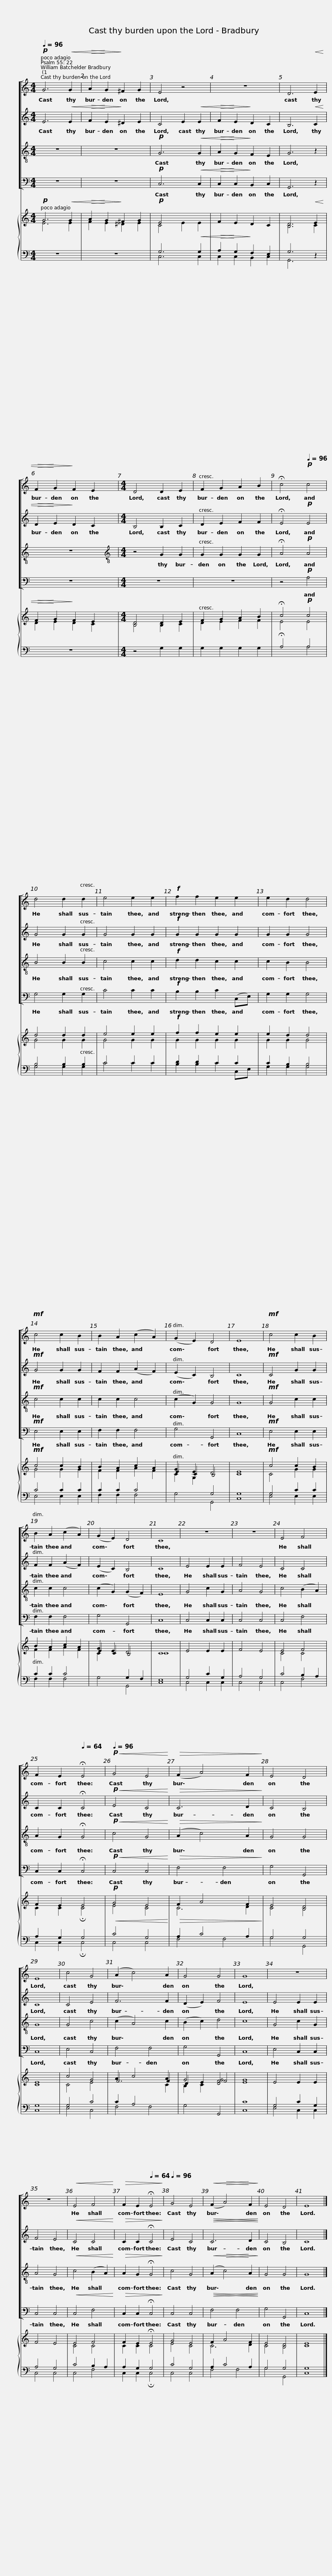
X:1
%%score [ 1 2 3 4 ] { ( 5 6 ) | ( 7 8 ) }
L:1/8
Q:1/4=96
M:4/4
I:linebreak $
K:C
V:1 treble
V:2 treble
V:3 treble-8
V:4 bass
V:5 treble
V:6 treble
V:7 bass
V:8 bass
V:1
!p! G6!<(! G2 |!>(! A2!<)! G2!>)! ^F2 G2 | E4 z4 | z8 | D6!<(! E2 | %5
!>(! F2!<)! G2!>)! F2 E2 |$[M:4/4] D4 D2 E2 | F2 G2 A2 B2 |[Q:1/4=64] !fermata!c4!p![Q:1/4=96] c4 | d4 d2 d2 | %10
 e4 e2 e2 |!f! f2 f2 e2 e2 |$ e2 d2 d4 |!mf! c4 c2 B2 | B2 A2 (c2 A2) | %15
 (G2 E2) D4 | E8 |!mf! c4 c2 B2 | B2 A2 (c2 A2) |$ (G2 E2) D4 | %20
 C8 | z8 | z8 | E4 F4 | F2 E2[Q:1/4=64] !fermata!E4 | %25
!p![Q:1/4=96]!<(! G4 E4!<)! |!>(! (F2 A4) F2!>)! |$ E4 D4 | E8 | c4 G4 | %30
 (A2 c4) A2 | G4 G4 | G8 | z8 | z8 |$ %35
!<(! E4 F4!<)! |!>(! F2 E2[Q:1/4=64] !fermata!E4!>)! |[Q:1/4=96] G4 E4 |!<(! (F2!>(! A4)!<)! F2!>)! | E4 D4 | %40
 E8 |] %41
V:2
 E6!<(! E2 |!>(! F2!<)! E2!>)! ^D2 E2 | C4 E2!<(! E2 |!>(! F2!<)! E2!>)! D2 C2 | B,6!<(! C2 | %5
!>(! D2!<)! E2!>)! D2 C2 |$[M:4/4] B,4 B,2 C2 | D2 E2 F2 F2 | !fermata!E4!p! E4 | G4 G2 G2 | %10
 G4 G2 G2 |!f! G2 G2 G2 G2 |$ G2 G2 G4 |!mf! G4 G2 G2 | F2 F2 (A2 F2) | %15
 (E2 C2) B,4 | C8 |!mf! C4 G2 G2 | F2 F2 (A2 F2) |$ (E2 C2) B,4 | %20
 C8 | E4 E2 E2 | F4 E4 | C4 C4 | C2 C2 !fermata!C4 | %25
!p!!<(! E4 C4!<)! |!>(! C6 D2!>)! |$ C4 B,4 | C8 | C4 E4 | %30
 F6 F2 | (D2 E2) F4 | E8 | E4 E2 E2 | F4 E4 |$ %35
!<(! C4 C4!<)! |!>(! C2 C2 !fermata!C4!>)! | E4 C4 |!<(!!>(! C6 D2!<)!!>)! | C4 B,4 | %40
 C8 |] %41
V:3
 z8 | z8 |!p! G6!<(! G2 |!>(! A2!<)! G2!>)! F2 E2 | G6 z2 | %5
 z8 |$[M:4/4][K:treble-8] z4 G2 G2 | G2 G2 G2 G2 | !fermata!A4!p! A4 | B4 B2 B2 | %10
 c4 c2 c2 |!f! d2 d2 c2 c2 |$ c2 B2 B4 |!mf! c4 c2 c2 | c2 c2 c4 | %15
 (c2 G2) G4 | G8 |!mf! G4 c2 c2 | c2 c2 c4 |$ (c2 G2) (G2 F2) | %20
 E8 | G4 c2 G2 | A4 G4 | c4 (B2 A2) | A2 G2 !fermata!G4 | %25
!p!!<(! c4 G4!<)! |!>(! (A2 c4) A2!>)! |$ G4 G4 | G8 | G4 c4 | %30
 (c2 A4) c2 | (B2 c2) d4 | c8 | G4 c2 G2 | A4 G4 |$ %35
!<(! c4 (B2 A2)!<)! |!>(! A2 G2 !fermata!G4!>)! | c4 G4 |!<(! (A2!>(! c4)!<)! A2!>)! | G4 G4 | %40
 G8 |] %41
V:4
 z8 | z8 |!p! C,6!<(! C,2 |!>(! C,2!<)! C,2!>)! B,,2 C,2 | G,,6 z2 | %5
 z8 |$[M:4/4] z8 | z8 | z4!p! A,4 | G,4 G,2 G,2 | %10
 C4 C2 C2 |!f! B,2 B,2 C2 (C,E,) |$ G,2 G,2 G,4 |!mf! E,4 E,2 E,2 | F,2 F,2 F,4 | %15
 G,4 G,,4 | C,8 |!mf! E,4 E,2 E,2 | F,2 F,2 F,4 |$ G,4 G,,4 | %20
 C,8 | C,4 C,2 C,2 | C,4 C,4 | C,4 F,4 | C,2 C,2 !fermata!C,4 | %25
!p!!<(! C,4 C,4!<)! |!>(! F,4 F,4!>)! |$ G,4 G,,4 | C,8 | E,4 C,4 | %30
 F,4 F,4 | G,4 G,,4 | C,8 | E,4 C,2 C,2 | C,4 C,4 |$ %35
!<(! C,4 F,4!<)! |!>(! C,2 C,2 !fermata!C,4!>)! | C,4 C,4 |!<(!!>(! F,4 F,4!<)!!>)! | G,4 G,,4 | %40
 C,8 |] %41
V:5
!p! G6!<(! G2 |!>(! A2!<)! G2!>)! ^F2 G2 |!p! E4 x4 | x8 | D6!<(! E2 | %5
!>(! F2!<)! G2!>)! F2 E2 |$[M:4/4] D4 D2 E2 | F2 G2 A2 B2 | !fermata!c4!p! c4 | d4 d2 d2 | %10
 e4 e2 e2 |!f! f2 f2 e2 e2 |$ e2 d2 d4 |!mf! c4 c2 B2 | B2 A2 c2 A2 | %15
 G2 E2 D4 | E8 |!mf! c4 c2 B2 | B2 A2 c2 A2 |$ G2 E2 D4 | %20
 C8 | x8 | x8 | E4 F4 | F2 E2 E4 | %25
!p!!<(! G4 E4!<)! |!>(! F2 A4 F2!>)! |$ E4 D4 | E8 | c4 G4 | %30
 A2 c4 A2 | G4 [DFG]4 | G8 | x8 | x8 |$ %35
 E4 F4 | F2 E2 !fermata!E4 | G4 E4 | F2 A4 F2 | E4 D4 | %40
 E8 |] %41
V:6
 E6 E2 | F2 E2 ^D2 E2 | C4 E2 E2 | F2 E2 D2 C2 | B,6 C2 | %5
 D2 E2 D2 C2 |$[M:4/4] B,4 B,2 C2 | D2 E2 F2 F2 | E4 E4 | G4 G2 G2 | %10
 G4 G2 G2 | G2 G2 G2 G2 |$ G2 G2 G4 | G4 G2 G2 | F2 F2 A2 F2 | %15
 E2 C2 B,4 | C8 | C4 G2 G2 | F2 F2 A2 F2 |$ E2 C2 B,4 | %20
 C8 | E4 E2 E2 | F4 E4 | C4 C4 | C2 C2 !fermata!C4 | %25
 E4 C4 | C6 D2 |$ C4 B,4 | C8 | C4 E4 | %30
 F6 F2 | D2 E2 F4 | E8 | E4 E2 E2 | F4 E4 |$ %35
 C4 C4 | C2 C2 C4 | E4 C4 | C6 D2 | C4 B,4 | %40
 C8 |] %41
V:7
 z8 | z8 | G,6!<(! G,2 |!>(! A,2!<)! G,2!>)! F,2 E,2 | G,6 z2 | %5
 z8 |$[M:4/4] z4 G,2 G,2 | G,2 G,2 G,2 G,2 | !fermata!A,4 A,4 | B,4 B,2 B,2 | %10
 C4 C2 C2 | D2 D2 C2 C2 |$ C2 B,2 B,4 | C4 C2 C2 | C2 C2 C4 | %15
[I:staff -1] C2 G,2[I:staff +1] G,4 | G,8 | G,4 C2 C2 | C2 C2 C4 |$[I:staff -1] C2[I:staff +1] x2 G,2 F,2 | %20
 E,8 | G,4 C2 G,2 | A,4 G,4 | C4 B,2 A,2 | A,2 G,2 G,4 | %25
 C4 G,4 | A,2 C4 A,2 |$ G,4 G,4 | G,8 | G,4 C4 | %30
 C2 A,4[I:staff -1] C2 | B,2 C2[I:staff +1] x4 | C8 | G,4 C2 G,2 | A,4 G,4 |$ %35
 C4 B,2 A,2 | A,2 G,2 G,4 | C4 G,4 | A,2 C4 A,2 | G,4 G,4 | %40
 G,8 |] %41
V:8
 z8 | z8 | C,6 C,2 | C,2 C,2 B,,2 C,2 | G,,6 z2 | %5
 x8 |$[M:4/4] x8 | x8 | x4 A,4 | G,4 G,2 G,2 | %10
 C4 C2 C2 | B,2 B,2 C2 C,E, |$ G,2 G,2 G,4 | E,4 E,2 E,2 | F,2 F,2 F,4 | %15
 G,4 G,,4 | C,8 | E,4 E,2 E,2 | F,2 F,2 F,4 |$ G,4 G,,4 | %20
 C,8 | C,4 C,2 C,2 | C,4 C,4 | C,4 F,4 | C,2 C,2 !fermata!C,4 | %25
 C,4 C,4 | F,4 F,4 |$ G,4 G,,4 | C,8 | E,4 C,4 | %30
 F,4 F,4 | G,4 G,,4 | C,8 | E,4 C,2 C,2 | C,4 C,4 |$ %35
 C,4 F,4 | C,2 C,2 !fermata!C,4 | C,4 C,4 | F,4 F,4 | G,4 G,,4 | %40
 C,8 |] %41
